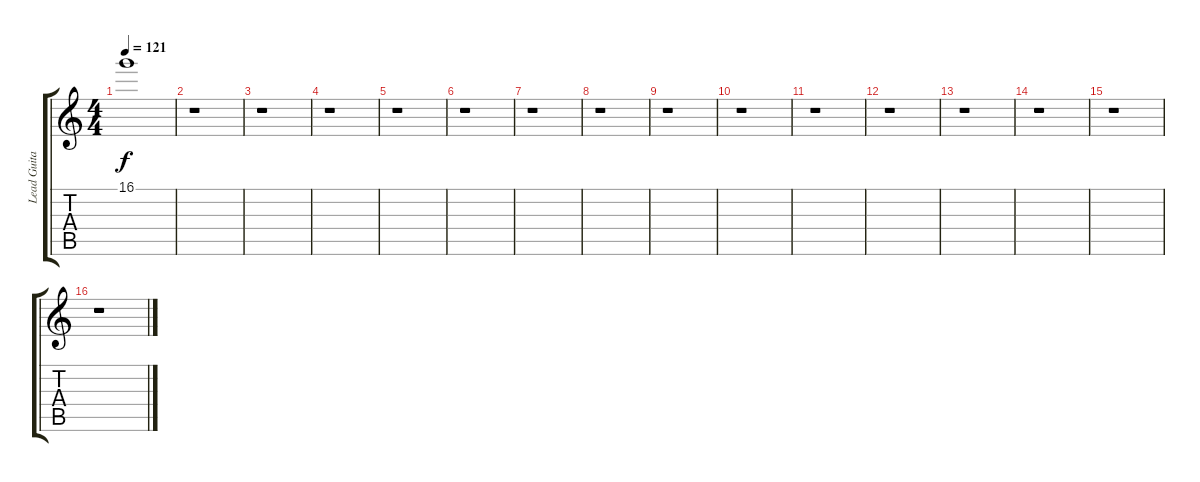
\track ("Lead Guitar" "Lead Guita") {instrument overdrivenguitar}
\staff {score tabs}
\tuning (Eb4 Bb3 Gb3 Db3 Ab2 Eb2) {hide}
\ts (4 4)
\tempo 121
\clef g2
\ks c
16.1.1{dy f} |
r.1 |
r.1 |
r.1 |
r.1 |
r.1 |
r.1 |
r.1 |
r.1 |
r.1 |
r.1 |
r.1 |
r.1 |
r.1 |
r.1 |
r.1
